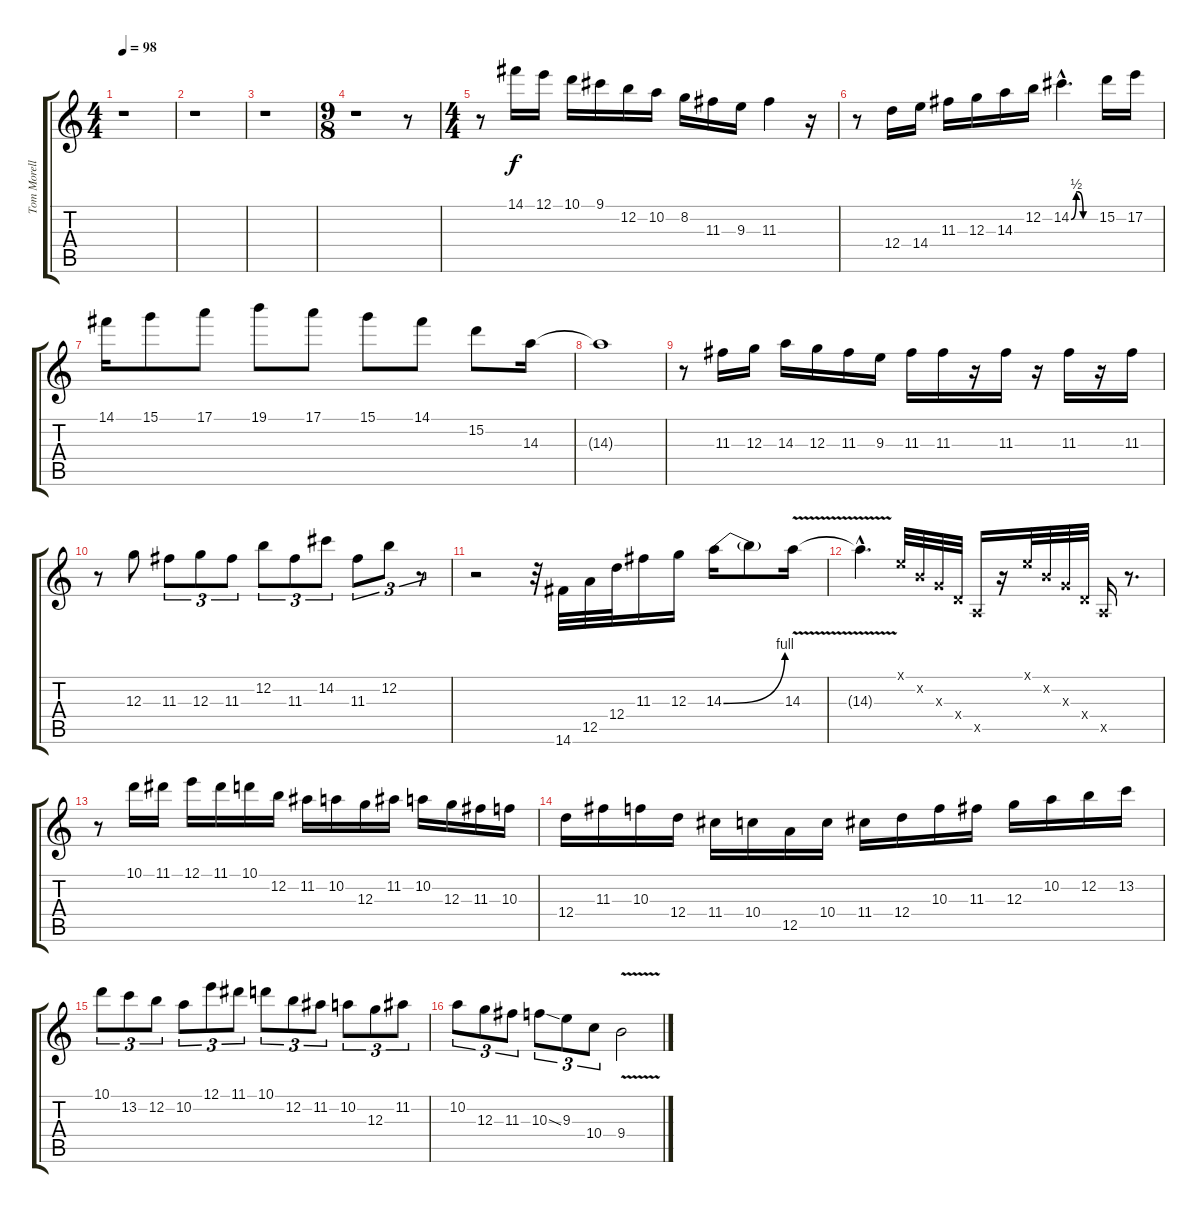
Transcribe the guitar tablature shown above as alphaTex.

\track ("Tom Morello" "Tom Morell") {instrument distortionguitar}
\staff {score tabs}
\tuning (E4 B3 G3 D3 A2 E2) {hide}
\ts (4 4)
\tempo 98
\clef g2
\ks c
r.1{dy f} |
r.1 |
r.1 |
\ts (9 8)
r.1 r.8 |
\ts (4 4)
r.8 14.1.16 12.1.16 10.1.16 9.1.16 12.2.16 10.2.16 8.2.16 11.3.16 9.3.16 11.3.4 r.16 |
r.8 12.4.16 14.4.16 11.3.16 12.3.16 14.3.16 12.2.16 14.2{be (custom 0 0 13 2 17 2 30 0 60 0) hac}.4{d} 15.2.16 17.2.16 |
14.1.16 15.1.8 17.1.8 19.1.8 17.1.8 15.1.8 14.1.8 15.2.8 14.3.16 |
14.3{t}.1 |
r.8 11.3.16 12.3.16 14.3.16 12.3.16 11.3.16 9.3.16 11.3.16 11.3.16 r.16 11.3.16 r.16 11.3.16 r.16 11.3.16 |
r.8 12.3.8 11.3.8{tu (3 2)} 12.3.8{tu (3 2)} 11.3.8{tu (3 2)} 12.2.8{tu (3 2)} 11.3.8{tu (3 2)} 14.2.8{tu (3 2)} 11.3.8{tu (3 2)} 12.2.8{tu (3 2)} r.8{tu (3 2)} |
r.2 r.32 14.6.32 12.5.32 12.4.32 11.3.16 12.3.16 14.3{be (bend 0 0 60 4)}.16 14.3{t}.8 14.3{v}.16 |
14.3{hac t}.4{d} 0.1{x}.32 0.2{x}.32 0.3{x}.32 0.4{x}.32 0.5{x}.16 r.16 0.1{x}.32 0.2{x}.32 0.3{x}.32 0.4{x}.32 0.5{x}.16 r.8{d} |
r.8 10.1.16 11.1.16 12.1.16 11.1.16 10.1.16 12.2.16 11.2.16 10.2.16 12.3.16 11.2.16 10.2.16 12.3.16 11.3.16 10.3.16 |
12.4.16 11.3.16 10.3.16 12.4.16 11.4.16 10.4.16 12.5.16 10.4.16 11.4.16 12.4.16 10.3.16 11.3.16 12.3.16 10.2.16 12.2.16 13.2.16 |
10.1.8{tu (3 2)} 13.2.8{tu (3 2)} 12.2.8{tu (3 2)} 10.2.8{tu (3 2)} 12.1.8{tu (3 2)} 11.1.8{tu (3 2)} 10.1.8{tu (3 2)} 12.2.8{tu (3 2)} 11.2.8{tu (3 2)} 10.2.8{tu (3 2)} 12.3.8{tu (3 2)} 11.2.8{tu (3 2)} |
10.2.8{tu (3 2)} 12.3.8{tu (3 2)} 11.3.8{tu (3 2)} 10.3{ss}.8{tu (3 2)} 9.3.8{tu (3 2)} 10.4.8{tu (3 2)} 9.4{v}.2
